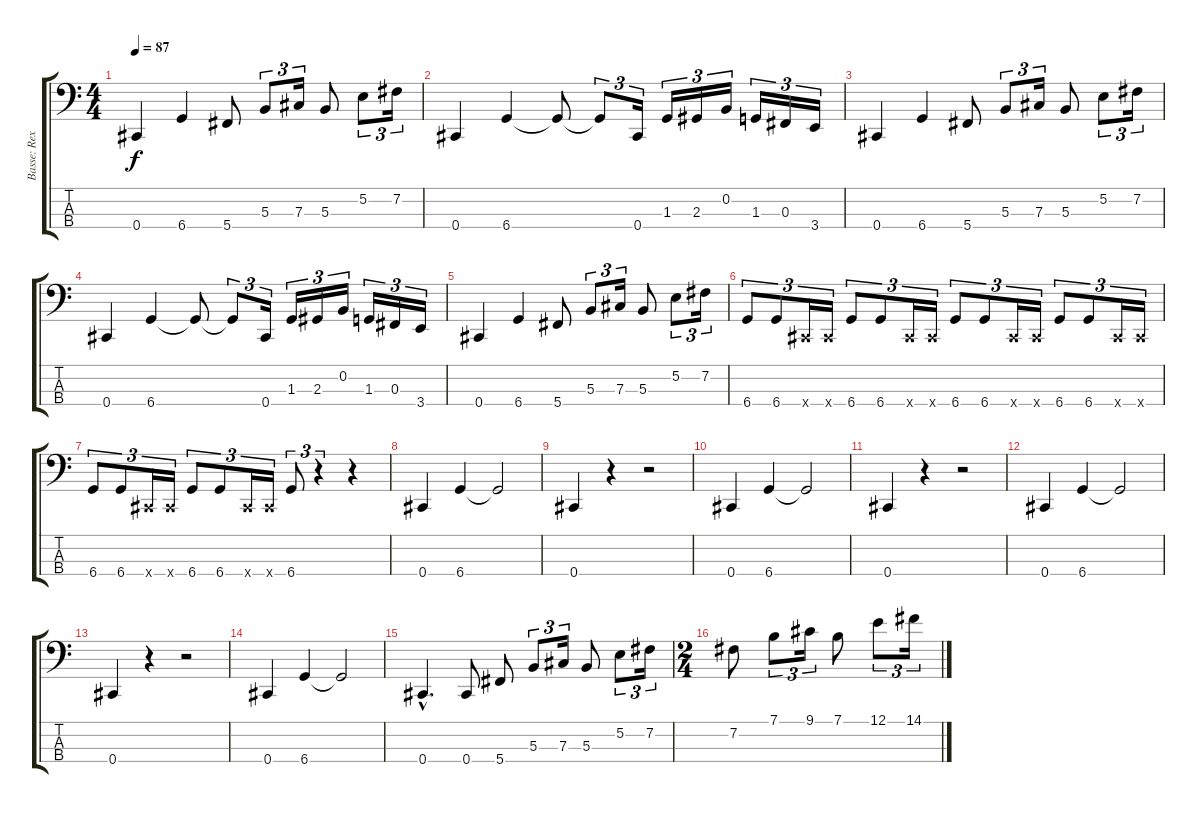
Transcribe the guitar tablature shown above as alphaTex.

\track ("Basse: Rex" "Basse: Rex") {instrument electricbassfinger}
\staff {score tabs}
\tuning (E2 B1 Gb1 Db1) {hide}
\ts (4 4)
\tempo 87
\clef f4
\ks c
0.4.4{dy f} 6.4.4 5.4.8 5.3.8{tu (3 2)} 7.3.16{tu (3 2)} 5.3.8 5.2.8{tu (3 2)} 7.2.16{tu (3 2)} |
0.4.4 6.4.4 6.4{t}.8 6.4{t}.8{tu (3 2)} 0.4.16{tu (3 2)} 1.3.16{tu (3 2)} 2.3.16{tu (3 2)} 0.2.16{tu (3 2)} 1.3.16{tu (3 2)} 0.3.16{tu (3 2)} 3.4.16{tu (3 2)} |
0.4.4 6.4.4 5.4.8 5.3.8{tu (3 2)} 7.3.16{tu (3 2)} 5.3.8 5.2.8{tu (3 2)} 7.2.16{tu (3 2)} |
0.4.4 6.4.4 6.4{t}.8 6.4{t}.8{tu (3 2)} 0.4.16{tu (3 2)} 1.3.16{tu (3 2)} 2.3.16{tu (3 2)} 0.2.16{tu (3 2)} 1.3.16{tu (3 2)} 0.3.16{tu (3 2)} 3.4.16{tu (3 2)} |
0.4.4 6.4.4 5.4.8 5.3.8{tu (3 2)} 7.3.16{tu (3 2)} 5.3.8 5.2.8{tu (3 2)} 7.2.16{tu (3 2)} |
6.4.8{tu (3 2)} 6.4.8{tu (3 2)} 0.4{x}.16{tu (3 2)} 0.4{x}.16{tu (3 2)} 6.4.8{tu (3 2)} 6.4.8{tu (3 2)} 0.4{x}.16{tu (3 2)} 0.4{x}.16{tu (3 2)} 6.4.8{tu (3 2)} 6.4.8{tu (3 2)} 0.4{x}.16{tu (3 2)} 0.4{x}.16{tu (3 2)} 6.4.8{tu (3 2)} 6.4.8{tu (3 2)} 0.4{x}.16{tu (3 2)} 0.4{x}.16{tu (3 2)} |
6.4.8{tu (3 2)} 6.4.8{tu (3 2)} 0.4{x}.16{tu (3 2)} 0.4{x}.16{tu (3 2)} 6.4.8{tu (3 2)} 6.4.8{tu (3 2)} 0.4{x}.16{tu (3 2)} 0.4{x}.16{tu (3 2)} 6.4.8{tu (3 2)} r.4{tu (3 2)} r.4 |
0.4.4 6.4.4 6.4{t}.2 |
0.4.4 r.4 r.2 |
0.4.4 6.4.4 6.4{t}.2 |
0.4.4 r.4 r.2 |
0.4.4 6.4.4 6.4{t}.2 |
0.4.4 r.4 r.2 |
0.4.4 6.4.4 6.4{t}.2 |
0.4{hac}.4{d} 0.4.8 5.4.8 5.3.8{tu (3 2)} 7.3.16{tu (3 2)} 5.3.8 5.2.8{tu (3 2)} 7.2.16{tu (3 2)} |
\ts (2 4)
7.2.8 7.1.8{tu (3 2)} 9.1.16{tu (3 2)} 7.1.8 12.1.8{tu (3 2)} 14.1.16{tu (3 2)}
